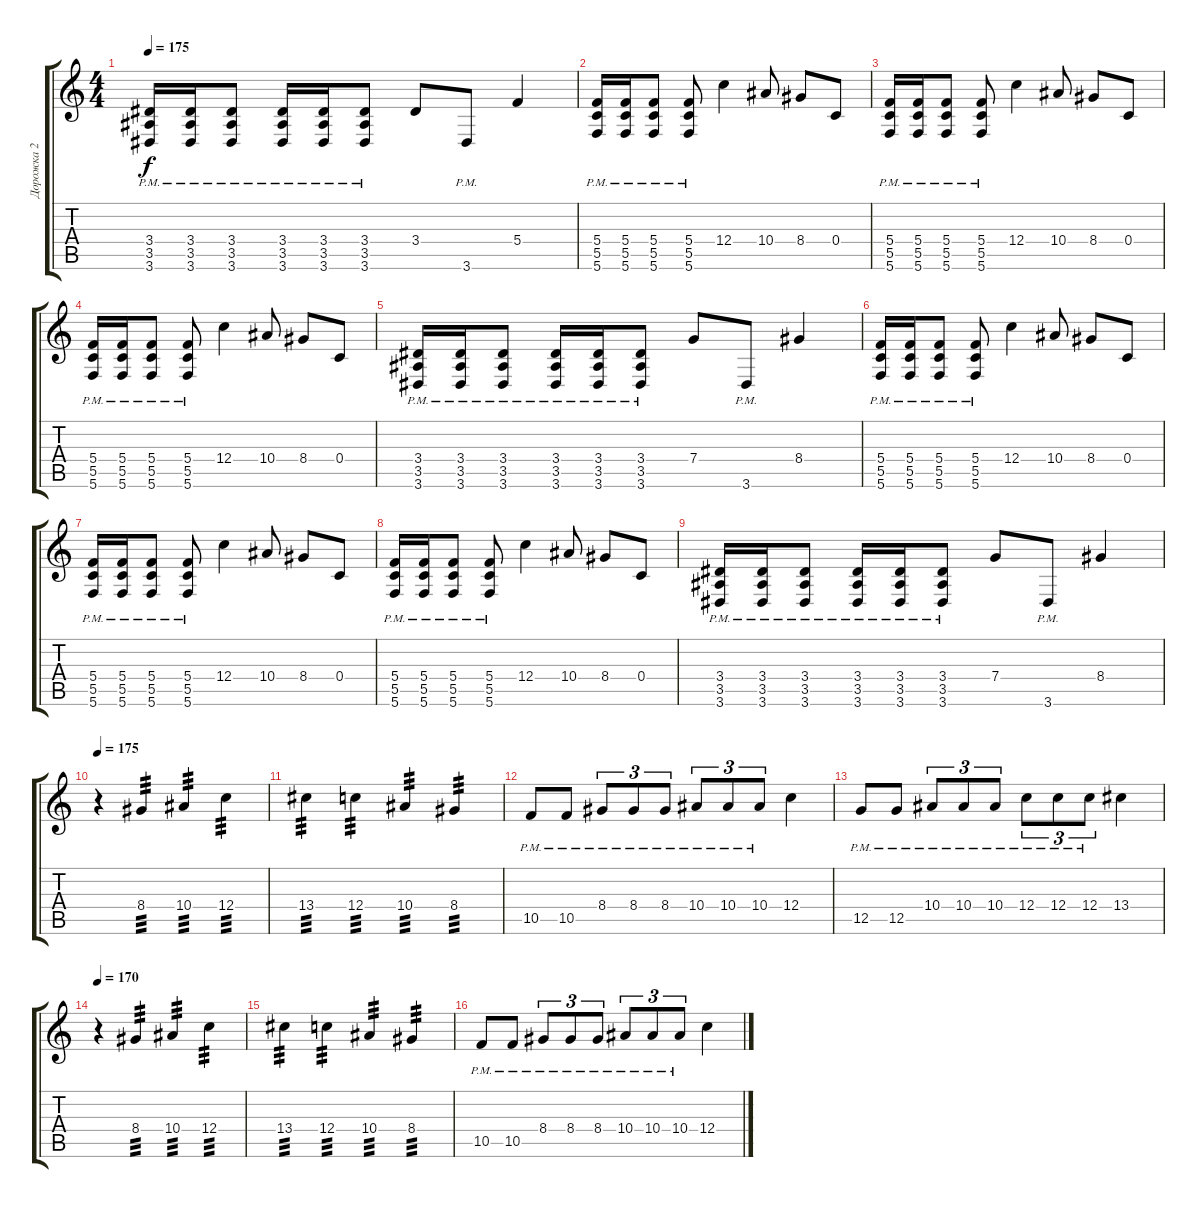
\track ("Дорожка 2" "Дорожка 2") {instrument overdrivenguitar}
\staff {score tabs}
\tuning (D4 A3 F3 C3 G2 C2) {hide}
\ts (4 4)
\tempo 175
\clef g2
\ks c
(3.4{pm} 3.5{pm} 3.6{pm}).16{dy f} (3.4{pm} 3.5{pm} 3.6{pm}).16 (3.4{pm} 3.5{pm} 3.6{pm}).8 (3.4{pm} 3.5{pm} 3.6{pm}).16 (3.4{pm} 3.5{pm} 3.6{pm}).16 (3.4{pm} 3.5{pm} 3.6{pm}).8 3.4.8 3.6{pm}.8 5.4.4 |
(5.4{pm} 5.5{pm} 5.6{pm}).16 (5.4{pm} 5.5{pm} 5.6{pm}).16 (5.4{pm} 5.5{pm} 5.6{pm}).8 (5.4{pm} 5.5{pm} 5.6{pm}).8 12.4.4 10.4.8 8.4.8 0.4.8 |
(5.4{pm} 5.5{pm} 5.6{pm}).16 (5.4{pm} 5.5{pm} 5.6{pm}).16 (5.4{pm} 5.5{pm} 5.6{pm}).8 (5.4{pm} 5.5{pm} 5.6{pm}).8 12.4.4 10.4.8 8.4.8 0.4.8 |
(5.4{pm} 5.5{pm} 5.6{pm}).16 (5.4{pm} 5.5{pm} 5.6{pm}).16 (5.4{pm} 5.5{pm} 5.6{pm}).8 (5.4{pm} 5.5{pm} 5.6{pm}).8 12.4.4 10.4.8 8.4.8 0.4.8 |
(3.4{pm} 3.5{pm} 3.6{pm}).16 (3.4{pm} 3.5{pm} 3.6{pm}).16 (3.4{pm} 3.5{pm} 3.6{pm}).8 (3.4{pm} 3.5{pm} 3.6{pm}).16 (3.4{pm} 3.5{pm} 3.6{pm}).16 (3.4{pm} 3.5{pm} 3.6{pm}).8 7.4.8 3.6{pm}.8 8.4.4 |
(5.4{pm} 5.5{pm} 5.6{pm}).16 (5.4{pm} 5.5{pm} 5.6{pm}).16 (5.4{pm} 5.5{pm} 5.6{pm}).8 (5.4{pm} 5.5{pm} 5.6{pm}).8 12.4.4 10.4.8 8.4.8 0.4.8 |
(5.4{pm} 5.5{pm} 5.6{pm}).16 (5.4{pm} 5.5{pm} 5.6{pm}).16 (5.4{pm} 5.5{pm} 5.6{pm}).8 (5.4{pm} 5.5{pm} 5.6{pm}).8 12.4.4 10.4.8 8.4.8 0.4.8 |
(5.4{pm} 5.5{pm} 5.6{pm}).16 (5.4{pm} 5.5{pm} 5.6{pm}).16 (5.4{pm} 5.5{pm} 5.6{pm}).8 (5.4{pm} 5.5{pm} 5.6{pm}).8 12.4.4 10.4.8 8.4.8 0.4.8 |
(3.4{pm} 3.5{pm} 3.6{pm}).16 (3.4{pm} 3.5{pm} 3.6{pm}).16 (3.4{pm} 3.5{pm} 3.6{pm}).8 (3.4{pm} 3.5{pm} 3.6{pm}).16 (3.4{pm} 3.5{pm} 3.6{pm}).16 (3.4{pm} 3.5{pm} 3.6{pm}).8 7.4.8 3.6{pm}.8 8.4.4 |
\tempo 175
r.4 8.4.4{tp 3} 10.4.4{tp 3} 12.4.4{tp 3} |
13.4.4{tp 3} 12.4.4{tp 3} 10.4.4{tp 3} 8.4.4{tp 3} |
10.5{pm}.8 10.5{pm}.8 8.4{pm}.8{tu (3 2)} 8.4{pm}.8{tu (3 2)} 8.4{pm}.8{tu (3 2)} 10.4{pm}.8{tu (3 2)} 10.4{pm}.8{tu (3 2)} 10.4{pm}.8{tu (3 2)} 12.4.4 |
12.5{pm}.8 12.5{pm}.8 10.4{pm}.8{tu (3 2)} 10.4{pm}.8{tu (3 2)} 10.4{pm}.8{tu (3 2)} 12.4{pm}.8{tu (3 2)} 12.4{pm}.8{tu (3 2)} 12.4{pm}.8{tu (3 2)} 13.4.4 |
\tempo 170
r.4 8.4.4{tp 3} 10.4.4{tp 3} 12.4.4{tp 3} |
13.4.4{tp 3} 12.4.4{tp 3} 10.4.4{tp 3} 8.4.4{tp 3} |
10.5{pm}.8 10.5{pm}.8 8.4{pm}.8{tu (3 2)} 8.4{pm}.8{tu (3 2)} 8.4{pm}.8{tu (3 2)} 10.4{pm}.8{tu (3 2)} 10.4{pm}.8{tu (3 2)} 10.4{pm}.8{tu (3 2)} 12.4.4
